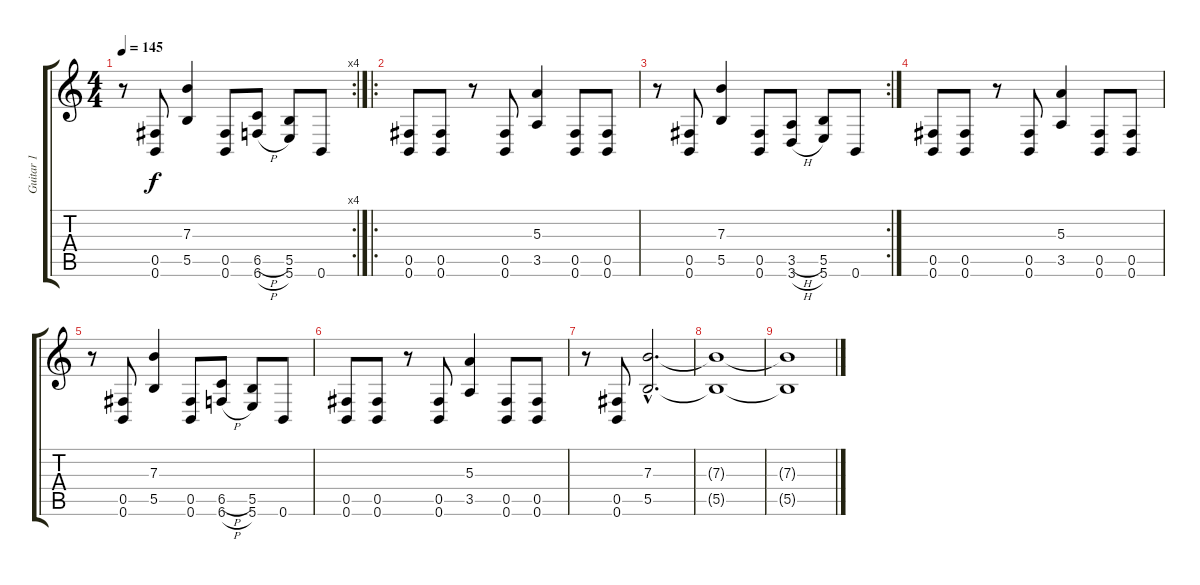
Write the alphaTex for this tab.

\track ("Guitar 1" "Guitar 1") {instrument distortionguitar}
\staff {score tabs}
\tuning (Db4 Ab3 E3 B2 Gb2 B1) {hide}
\rc 4
\ts (4 4)
\tempo 145
\clef g2
\ks c
r.8{dy f} (0.5 0.6).8 (7.3 5.5).4 (0.5 0.6).8 (6.5{h} 6.6{h}).8 (5.5 5.6).8 0.6.8 |
\ro
(0.5 0.6).8 (0.5 0.6).8 r.8 (0.5 0.6).8 (5.3 3.5).4 (0.5 0.6).8 (0.5 0.6).8 |
\rc 2
r.8 (0.5 0.6).8 (7.3 5.5).4 (0.5 0.6).8 (3.5{h} 3.6{h}).8 (5.5 5.6).8 0.6.8 |
(0.5 0.6).8 (0.5 0.6).8 r.8 (0.5 0.6).8 (5.3 3.5).4 (0.5 0.6).8 (0.5 0.6).8 |
r.8 (0.5 0.6).8 (7.3 5.5).4 (0.5 0.6).8 (6.5{h} 6.6{h}).8 (5.5 5.6).8 0.6.8 |
(0.5 0.6).8 (0.5 0.6).8 r.8 (0.5 0.6).8 (5.3 3.5).4 (0.5 0.6).8 (0.5 0.6).8 |
r.8 (0.5 0.6).8 (7.3{hac} 5.5{hac}).2{d} |
(7.3{t} 5.5{t}).1 |
(7.3{t} 5.5{t}).1
